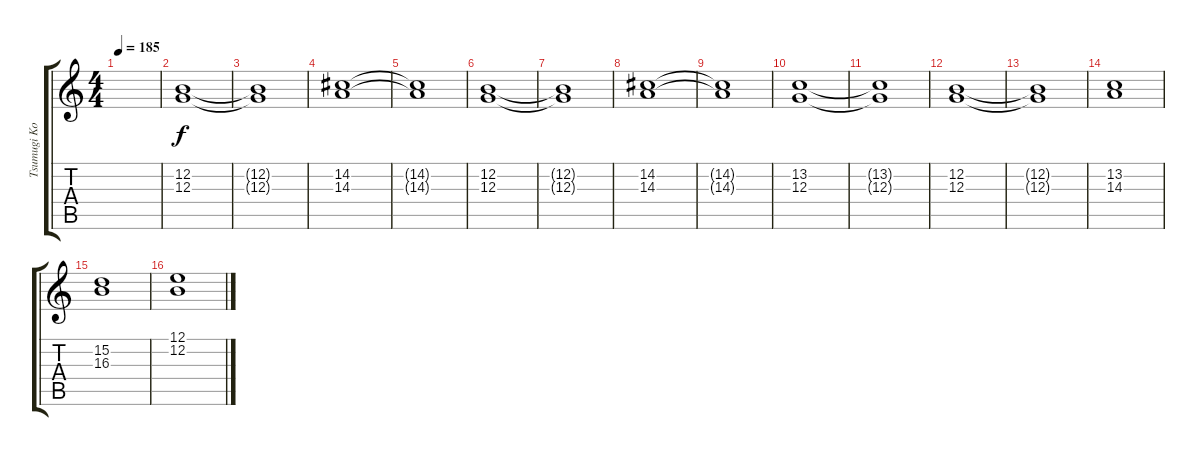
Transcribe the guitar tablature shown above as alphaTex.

\track ("Tsumugi Kotobuki" "Tsumugi Ko") {instrument pad7halo}
\staff {score tabs}
\tuning (E4 B3 G3 D3 A2 E2) {hide}
\ts (4 4)
\tempo 185
\clef g2
\ks c
|
(12.2 12.3).1 |
(12.2{t} 12.3{t}).1 |
(14.2 14.3).1 |
(14.2{t} 14.3{t}).1 |
(12.2 12.3).1 |
(12.2{t} 12.3{t}).1 |
(14.2 14.3).1 |
(14.2{t} 14.3{t}).1 |
(13.2 12.3).1 |
(13.2{t} 12.3{t}).1 |
(12.2 12.3).1 |
(12.2{t} 12.3{t}).1 |
(13.2 14.3).1 |
(15.2 16.3).1 |
(12.1 12.2).1
